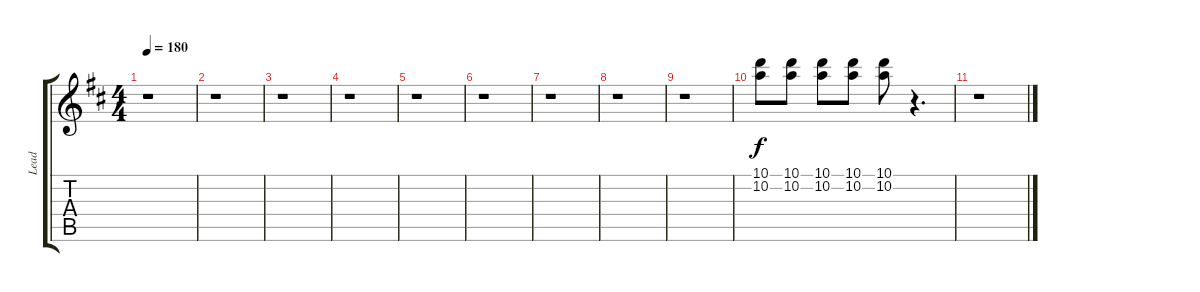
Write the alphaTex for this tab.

\track ("Lead" "Lead") {instrument distortionguitar}
\staff {score tabs}
\tuning (E4 B3 G3 D3 A2 E2) {hide}
\ts (4 4)
\tempo 180
\clef g2
\ks d
r.1{dy mf} |
r.1 |
r.1 |
r.1 |
r.1 |
r.1 |
r.1 |
r.1 |
r.1 |
(10.1 10.2).8{dy f} (10.1 10.2).8 (10.1 10.2).8 (10.1 10.2).8 (10.1 10.2).8 r.4{d} |
r.1
